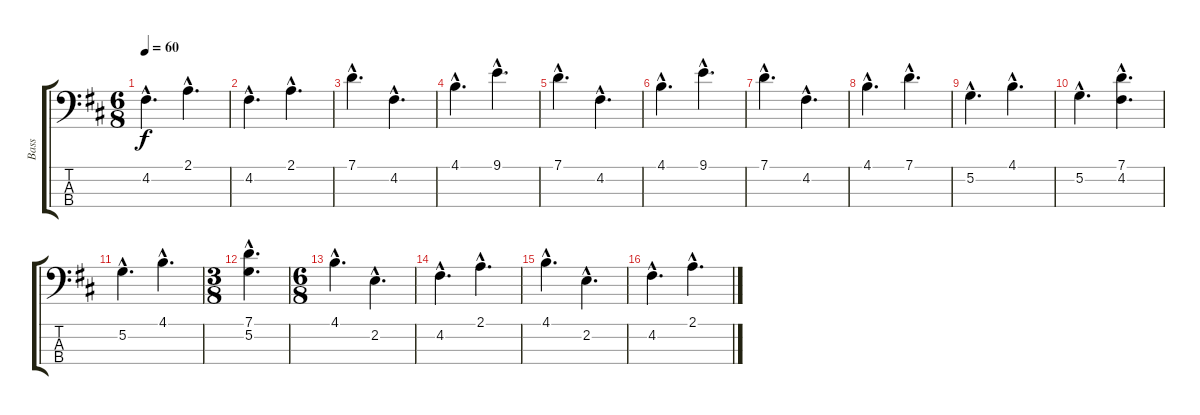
\track ("Bass" "Bass") {instrument electricbassfinger}
\staff {score tabs}
\tuning (G2 D2 A1 E1) {hide}
\ts (6 8)
\tempo 60
\clef f4
\ks bminor
4.2{hac}.4{d dy f} 2.1{hac}.4{d} |
4.2{hac}.4{d} 2.1{hac}.4{d} |
7.1{hac}.4{d} 4.2{hac}.4{d} |
4.1{hac}.4{d} 9.1{hac}.4{d} |
7.1{hac}.4{d} 4.2{hac}.4{d} |
4.1{hac}.4{d} 9.1{hac}.4{d} |
7.1{hac}.4{d} 4.2{hac}.4{d} |
4.1{hac}.4{d} 7.1{hac}.4{d} |
5.2{hac}.4{d} 4.1{hac}.4{d} |
5.2{hac}.4{d} (7.1{hac} 4.2{hac}).4{d} |
5.2{hac}.4{d} 4.1{hac}.4{d} |
\ts (3 8)
(7.1{hac} 5.2{hac}).4{d} |
\ts (6 8)
4.1{hac}.4{d} 2.2{hac}.4{d} |
4.2{hac}.4{d} 2.1{hac}.4{d} |
4.1{hac}.4{d} 2.2{hac}.4{d} |
4.2{hac}.4{d} 2.1{hac}.4{d}
